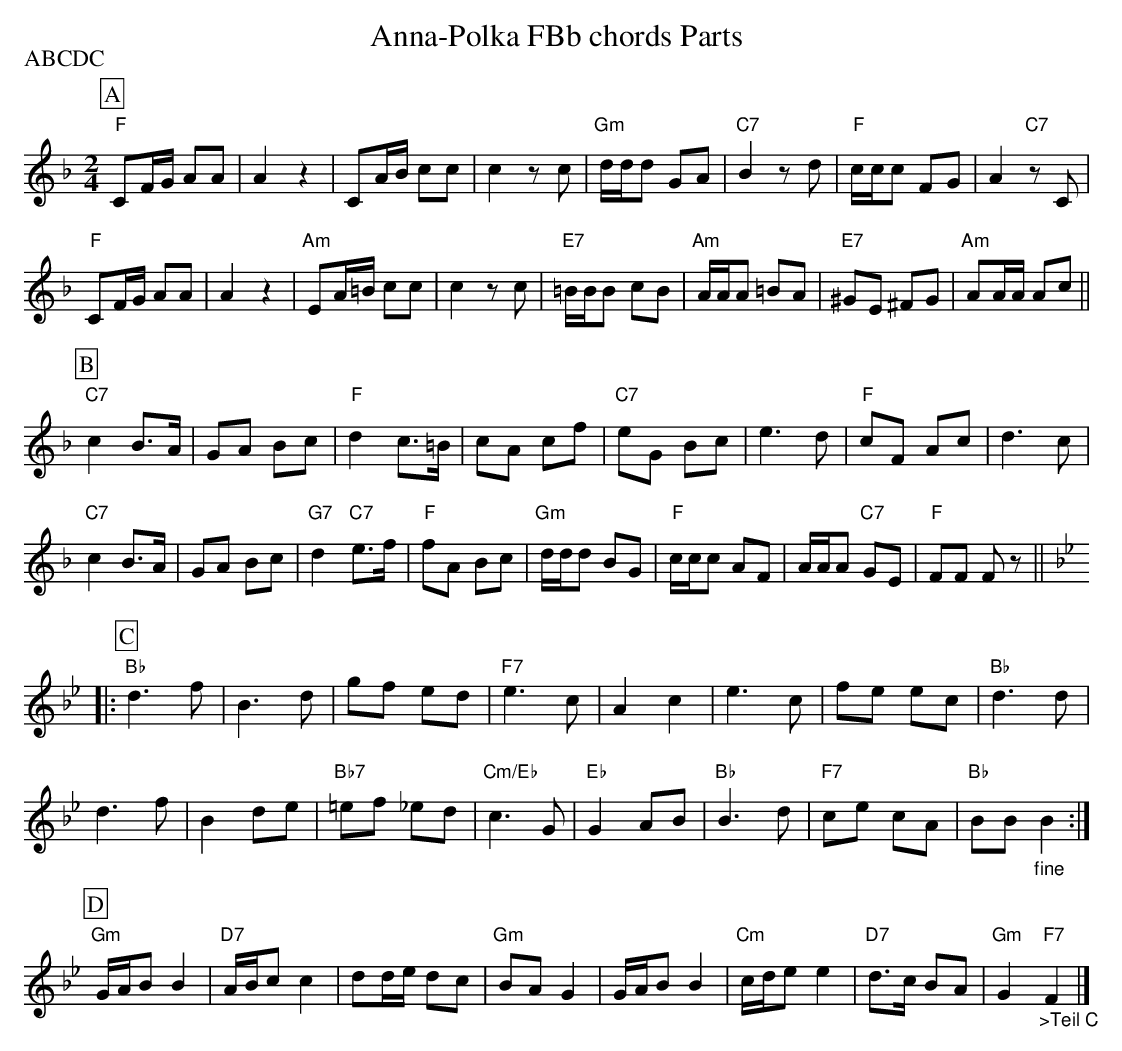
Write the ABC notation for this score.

X:1
T: Anna-Polka FBb chords Parts
P:ABCDC
M:2/4
L:1/8
K:F %%MIDI gchordon
[P:A] "F"CF/G/ AA | A2z2 | CA/B/ cc | c2zc | "Gm"d/d/d GA | "C7"B2zd | "F"c/c/c FG | A2"C7"zC |
"F"CF/G/ AA | A2z2 | "Am"EA/=B/ cc | c2zc | "E7"=B/B/B cB | "Am"A/A/A =BA | "E7"^GE ^FG | "Am"AA/A/ Ac ||
[P:B] "C7"c2B>A | GA Bc | "F"d2 c>=B | cA cf | "C7"eG Bc | e3d | "F"cF Ac | d3c |
"C7"c2 B>A | GA Bc | "G7"d2 "C7"e>f | "F"fA Bc | "Gm"d/d/d BG | "F"c/c/c AF | A/A/A "C7"GE | "F"FF Fz ||
|: [P:C] [K:Bb]
"Bb"d3f | B3d | gf ed | "F7"e3c | A2c2 | e3c | fe ec | "Bb"d3d |
d3f | B2 de | "Bb7"=ef _ed | "Cm/Eb"c3G | "Eb"G2 AB | "Bb"B3d | "F7"ce cA | "Bb"BB "_fine"B2 :|
[P:D] "Gm"G/A/B B2 | "D7"A/B/c c2 | dd/e/ dc | "Gm"BAG2 | G/A/B B2 | "Cm"c/d/e e2 | "D7"d>c BA | "Gm"G2"_>Teil C""F7"F2 |]
